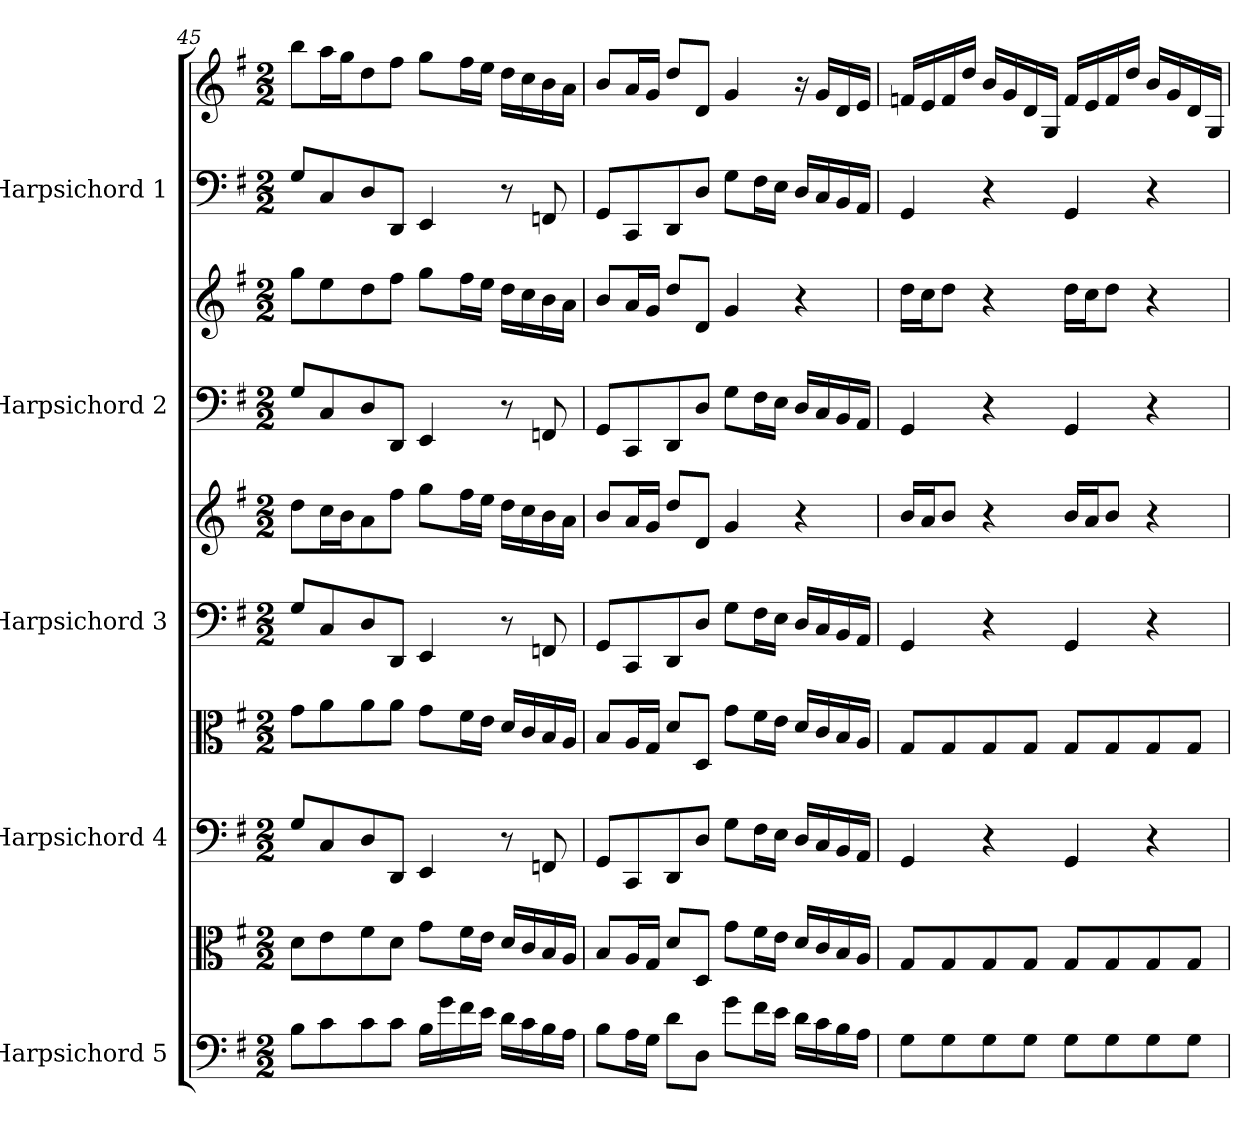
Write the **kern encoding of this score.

**kern	**kern	**kern	**kern	**kern	**kern	**kern	**kern	**kern	**kern
*part5	*part5	*part4	*part4	*part3	*part3	*part2	*part2	*part1	*part1
*staff10	*staff9	*staff8	*staff7	*staff6	*staff5	*staff4	*staff3	*staff2	*staff1
*I"Harpsichord 5	*	*I"Harpsichord 4	*	*I"Harpsichord 3	*	*I"Harpsichord 2	*	*I"Harpsichord 1	*
*I'Hp	*	*I'Hp	*	*I'Hp	*	*I'Hp	*	*I'Hp	*
!!LO:PB:g=z
*clefF4	*clefC3	*clefF4	*clefC3	*clefF4	*clefG2	*clefF4	*clefG2	*clefF4	*clefG2
*k[f#]	*k[f#]	*k[f#]	*k[f#]	*k[f#]	*k[f#]	*k[f#]	*k[f#]	*k[f#]	*k[f#]
*M2/2	*M2/2	*M2/2	*M2/2	*M2/2	*M2/2	*M2/2	*M2/2	*M2/2	*M2/2
=45	=45	=45	=45	=45	=45	=45	=45	=45	=45
8B\L	8d\L	8G/L	8g\L	8G/L	8dd\L	8G/L	8gg\L	8G/L	8bb\L
8c\	8e\	8C/	8a\	8C/	16cc\L	8C/	8ee\	8C/	16aa\L
.	.	.	.	.	16b\J	.	.	.	16gg\J
8c\	8f#\	8D/	8a\	8D/	8a\	8D/	8dd\	8D/	8dd\
8c\J	8d\J	8DD/J	8a\J	8DD/J	8ff#\J	8DD/J	8ff#\J	8DD/J	8ff#\J
16B\LL	8g\L	4EE/	8g\L	4EE/	8gg\L	4EE/	8gg\L	4EE/	8gg\L
16g\	.	.	.	.	.	.	.	.	.
16f#\	16f#\L	.	16f#\L	.	16ff#\L	.	16ff#\L	.	16ff#\L
16e\JJ	16e\JJ	.	16e\JJ	.	16ee\JJ	.	16ee\JJ	.	16ee\JJ
16d\LL	16d/LL	8r	16d/LL	8r	16dd\LL	8r	16dd\LL	8r	16dd\LL
16c\	16c/	.	16c/	.	16cc\	.	16cc\	.	16cc\
16B\	16B/	8FFn/	16B/	8FFn/	16b\	8FFn/	16b\	8FFn/	16b\
16A\JJ	16A/JJ	.	16A/JJ	.	16a\JJ	.	16a\JJ	.	16a\JJ
=46	=46	=46	=46	=46	=46	=46	=46	=46	=46
8B\L	8B/L	8GG/L	8B/L	8GG/L	8b/L	8GG/L	8b/L	8GG/L	8b/L
16A\L	16A/L	8CC/	16A/L	8CC/	16a/L	8CC/	16a/L	8CC/	16a/L
16G\JJ	16G/JJ	.	16G/JJ	.	16g/JJ	.	16g/JJ	.	16g/JJ
8d\L	8d/L	8DD/	8d/L	8DD/	8dd/L	8DD/	8dd/L	8DD/	8dd/L
8D\J	8D/J	8D/J	8D/J	8D/J	8d/J	8D/J	8d/J	8D/J	8d/J
8g\L	8g\L	8G\L	8g\L	8G\L	4g/	8G\L	4g/	8G\L	4g/
16f#\L	16f#\L	16F#\L	16f#\L	16F#\L	.	16F#\L	.	16F#\L	.
16e\JJ	16e\JJ	16E\JJ	16e\JJ	16E\JJ	.	16E\JJ	.	16E\JJ	.
16d\LL	16d/LL	16D/LL	16d/LL	16D/LL	4r	16D/LL	4r	16D/LL	16r
16c\	16c/	16C/	16c/	16C/	.	16C/	.	16C/	16g/LL
16B\	16B/	16BB/	16B/	16BB/	.	16BB/	.	16BB/	16d/
16A\JJ	16A/JJ	16AA/JJ	16A/JJ	16AA/JJ	.	16AA/JJ	.	16AA/JJ	16e/JJ
!!LO:PB:g=z
=47	=47	=47	=47	=47	=47	=47	=47	=47	=47
8G\L	8G/L	4GG/	8G/L	4GG/	16b/LL	4GG/	16dd\LL	4GG/	16fn/LL
.	.	.	.	.	16a/J	.	16cc\J	.	16e/
8G\	8G/	.	8G/	.	8b/J	.	8dd\J	.	16f/
.	.	.	.	.	.	.	.	.	16dd/JJ
8G\	8G/	4r	8G/	4r	4r	4r	4r	4r	16b/LL
.	.	.	.	.	.	.	.	.	16g/
8G\J	8G/J	.	8G/J	.	.	.	.	.	16d/
.	.	.	.	.	.	.	.	.	16G/JJ
8G\L	8G/L	4GG/	8G/L	4GG/	16b/LL	4GG/	16dd\LL	4GG/	16f/LL
.	.	.	.	.	16a/J	.	16cc\J	.	16e/
8G\	8G/	.	8G/	.	8b/J	.	8dd\J	.	16f/
.	.	.	.	.	.	.	.	.	16dd/JJ
8G\	8G/	4r	8G/	4r	4r	4r	4r	4r	16b/LL
.	.	.	.	.	.	.	.	.	16g/
8G\J	8G/J	.	8G/J	.	.	.	.	.	16d/
.	.	.	.	.	.	.	.	.	16G/JJ
=	=	=	=	=	=	=	=	=	=
*-	*-	*-	*-	*-	*-	*-	*-	*-	*-
